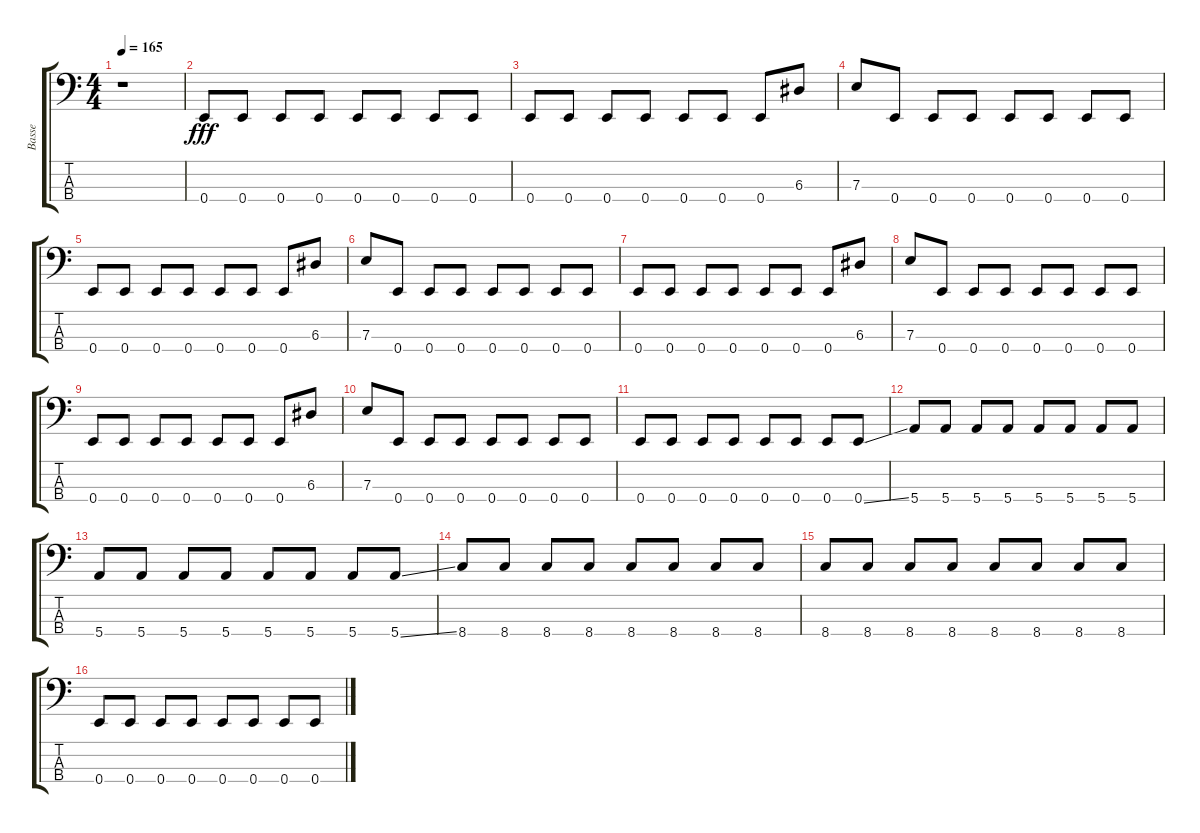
\track ("Basse" "Basse") {instrument electricbasspick}
\staff {score tabs}
\tuning (G2 D2 A1 E1) {hide}
\ts (4 4)
\tempo 165
\clef f4
\ks c
r.1{dy fff instrument electricbasspick} |
0.4.8 0.4.8 0.4.8 0.4.8 0.4.8 0.4.8 0.4.8 0.4.8 |
0.4.8 0.4.8 0.4.8 0.4.8 0.4.8 0.4.8 0.4.8 6.3.8 |
7.3.8 0.4.8 0.4.8 0.4.8 0.4.8 0.4.8 0.4.8 0.4.8 |
0.4.8 0.4.8 0.4.8 0.4.8 0.4.8 0.4.8 0.4.8 6.3.8 |
7.3.8 0.4.8 0.4.8 0.4.8 0.4.8 0.4.8 0.4.8 0.4.8 |
0.4.8 0.4.8 0.4.8 0.4.8 0.4.8 0.4.8 0.4.8 6.3.8 |
7.3.8 0.4.8 0.4.8 0.4.8 0.4.8 0.4.8 0.4.8 0.4.8 |
0.4.8 0.4.8 0.4.8 0.4.8 0.4.8 0.4.8 0.4.8 6.3.8 |
7.3.8 0.4.8 0.4.8 0.4.8 0.4.8 0.4.8 0.4.8 0.4.8 |
0.4.8 0.4.8 0.4.8 0.4.8 0.4.8 0.4.8 0.4.8 0.4{ss}.8 |
5.4.8 5.4.8 5.4.8 5.4.8 5.4.8 5.4.8 5.4.8 5.4.8 |
5.4.8 5.4.8 5.4.8 5.4.8 5.4.8 5.4.8 5.4.8 5.4{ss}.8 |
8.4.8 8.4.8 8.4.8 8.4.8 8.4.8 8.4.8 8.4.8 8.4.8 |
8.4.8 8.4.8 8.4.8 8.4.8 8.4.8 8.4.8 8.4.8 8.4.8 |
0.4.8 0.4.8 0.4.8 0.4.8 0.4.8 0.4.8 0.4.8 0.4.8
